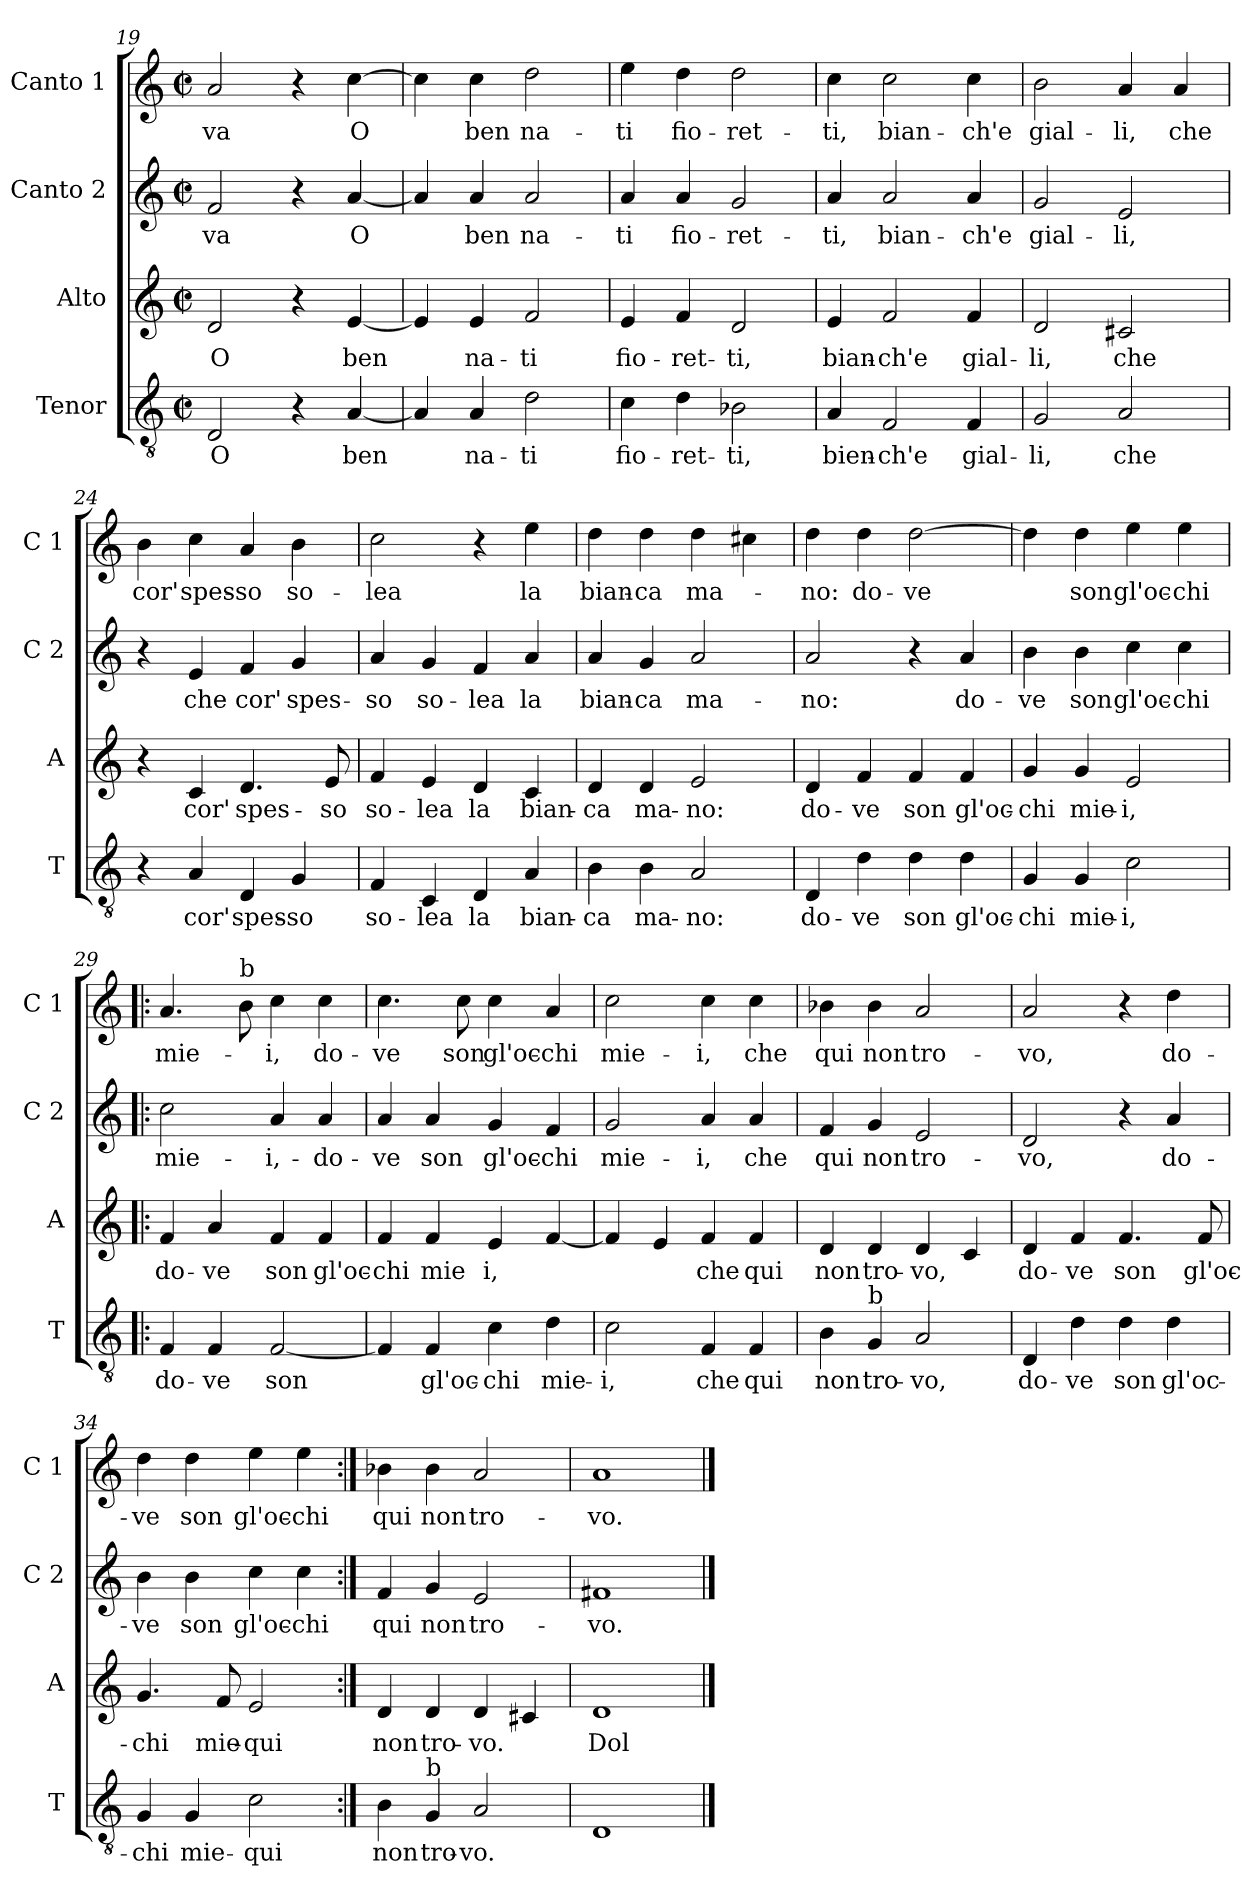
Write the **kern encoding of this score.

**kern	**text	**kern	**text	**kern	**text	**kern	**text
*part4	*part4	*part3	*part3	*part2	*part2	*part1	*part1
*staff4	*staff4	*staff3	*staff3	*staff2	*staff2	*staff1	*staff1
*I"Tenor	*	*I"Alto	*	*I"Canto 2	*	*I"Canto 1	*
*I'T	*	*I'A	*	*I'C 2	*	*I'C 1	*
!!LO:PB:g=z
*clefGv2	*	*clefG2	*	*clefG2	*	*clefG2	*
*k[]	*	*k[]	*	*k[]	*	*k[]	*
*C:	*	*C:	*	*C:	*	*C:	*
*M2/2	*	*M2/2	*	*M2/2	*	*M2/2	*
*met(c|)	*	*met(c|)	*	*met(c|)	*	*met(c|)	*
=19	=19	=19	=19	=19	=19	=19	=19
!	!LO:LY:b	!	!LO:LY:b	!	!LO:LY:b	!	!LO:LY:b
2D/	O	2d/	O	2f/	-va	2a/	-va
4r	.	4r	.	4r	.	4r	.
!	!LO:LY:b	!	!LO:LY:b	!	!LO:LY:b	!	!LO:LY:b
[4A/	ben	[4e/	ben	[4a/	O	[4cc\	O
=20	=20	=20	=20	=20	=20	=20	=20
4A/]	.	4e/]	.	4a/]	.	4cc\]	.
!	!LO:LY:b	!	!LO:LY:b	!	!LO:LY:b	!	!LO:LY:b
4A/	na-	4e/	na-	4a/	ben	4cc\	ben
!	!LO:LY:b	!	!LO:LY:b	!	!LO:LY:b	!	!LO:LY:b
2d\	-ti	2f/	-ti	2a/	na-	2dd\	na-
=21	=21	=21	=21	=21	=21	=21	=21
!	!LO:LY:b	!	!LO:LY:b	!	!LO:LY:b	!	!LO:LY:b
4c\	fio-	4e/	fio-	4a/	-ti	4ee\	-ti
!	!LO:LY:b	!	!LO:LY:b	!	!LO:LY:b	!	!LO:LY:b
4d\	-ret-	4f/	-ret-	4a/	fio-	4dd\	fio-
!	!LO:LY:b	!	!LO:LY:b	!	!LO:LY:b	!	!LO:LY:b
2B-X\	-ti,	2d/	-ti,	2g/	-ret-	2dd\	-ret-
=22	=22	=22	=22	=22	=22	=22	=22
!	!LO:LY:b	!	!LO:LY:b	!	!LO:LY:b	!	!LO:LY:b
4A/	bien-	4e/	bian-	4a/	-ti,	4cc\	-ti,
!	!LO:LY:b	!	!LO:LY:b	!	!LO:LY:b	!	!LO:LY:b
2F/	-ch'e	2f/	-ch'e	2a/	bian-	2cc\	bian-
!	!LO:LY:b	!	!LO:LY:b	!	!LO:LY:b	!	!LO:LY:b
4F/	gial-	4f/	gial-	4a/	-ch'e	4cc\	-ch'e
=23	=23	=23	=23	=23	=23	=23	=23
!	!LO:LY:b	!	!LO:LY:b	!	!LO:LY:b	!	!LO:LY:b
2G/	-li,	2d/	-li,	2g/	gial-	2b\	gial-
!	!LO:LY:b	!	!LO:LY:b	!	!LO:LY:b	!	!LO:LY:b
2A/	che	2c#X/	che	2e/	-li,	4a/	-li,
!	!	!	!	!	!	!	!LO:LY:b
.	.	.	.	.	.	4a/	che
=24	=24	=24	=24	=24	=24	=24	=24
!	!	!	!	!	!	!	!LO:LY:b
4r	.	4r	.	4r	.	4b\	cor'
!	!LO:LY:b	!	!LO:LY:b	!	!LO:LY:b	!	!LO:LY:b
4A/	cor'	4c/	cor'	4e/	che	4cc\	spes-
!	!LO:LY:b	!	!LO:LY:b	!	!LO:LY:b	!	!LO:LY:b
4D/	spes-	4.d/	spes-	4f/	cor'	4a/	-so
!	!LO:LY:b	!	!	!	!LO:LY:b	!	!LO:LY:b
4G/	-so	.	.	4g/	spes-	4b\	so-
!	!	!	!LO:LY:b	!	!	!	!
.	.	8e/	-so	.	.	.	.
!!LO:LB:g=z
=25	=25	=25	=25	=25	=25	=25	=25
!	!LO:LY:b	!	!LO:LY:b	!	!LO:LY:b	!	!LO:LY:b
4F/	so-	4f/	so-	4a/	-so	2cc\	-lea
!	!LO:LY:b	!	!LO:LY:b	!	!LO:LY:b	!	!
4C/	-lea	4e/	-lea	4g/	so-	.	.
!	!LO:LY:b	!	!LO:LY:b	!	!LO:LY:b	!	!
4D/	la	4d/	la	4f/	-lea	4r	.
!	!LO:LY:b	!	!LO:LY:b	!	!LO:LY:b	!	!LO:LY:b
4A/	bian-	4c/	bian-	4a/	la	4ee\	la
=26	=26	=26	=26	=26	=26	=26	=26
!	!LO:LY:b	!	!LO:LY:b	!	!LO:LY:b	!	!LO:LY:b
4B\	-ca	4d/	-ca	4a/	bian-	4dd\	bian-
!	!LO:LY:b	!	!LO:LY:b	!	!LO:LY:b	!	!LO:LY:b
4B\	ma-	4d/	ma-	4g/	-ca	4dd\	-ca
!	!LO:LY:b	!	!LO:LY:b	!	!LO:LY:b	!	!LO:LY:b
2A/	-no:	2e/	-no:	2a/	ma-	4dd\	ma-
.	.	.	.	.	.	4cc#X\	.
=27	=27	=27	=27	=27	=27	=27	=27
!	!LO:LY:b	!	!LO:LY:b	!	!LO:LY:b	!	!LO:LY:b
4D/	do-	4d/	do-	2a/	-no:	4dd\	-no:
!	!LO:LY:b	!	!LO:LY:b	!	!	!	!LO:LY:b
4d\	-ve	4f/	-ve	.	.	4dd\	do-
!	!LO:LY:b	!	!LO:LY:b	!	!	!	!LO:LY:b
4d\	son	4f/	son	4r	.	[2dd\	-ve
!	!LO:LY:b	!	!LO:LY:b	!	!LO:LY:b	!	!
4d\	gl'oc-	4f/	gl'oc-	4a/	do-	.	.
=28	=28	=28	=28	=28	=28	=28	=28
!	!LO:LY:b	!	!LO:LY:b	!	!LO:LY:b	!	!
4G/	-chi	4g/	-chi	4b\	-ve	4dd\]	.
!	!LO:LY:b	!	!LO:LY:b	!	!LO:LY:b	!	!LO:LY:b
4G/	mie-	4g/	mie-	4b\	son	4dd\	son
!	!LO:LY:b	!	!LO:LY:b	!	!LO:LY:b	!	!LO:LY:b
2c\	-i,	2e/	-i,	4cc\	gl'oc-	4ee\	gl'oc-
!	!	!	!	!	!LO:LY:b	!	!LO:LY:b
.	.	.	.	4cc\	-chi	4ee\	-chi
=29!|:	=29!|:	=29!|:	=29!|:	=29!|:	=29!|:	=29!|:	=29!|:
!	!LO:LY:b	!	!LO:LY:b	!	!LO:LY:b	!	!LO:LY:b
4F/	do-	4f/	do-	2cc\	mie-	4.a/	mie-
!	!LO:LY:b	!	!LO:LY:b	!	!	!	!
4F/	-ve	4a/	-ve	.	.	.	.
!	!	!	!	!	!	!LO:TX:a:t=b	!
.	.	.	.	.	.	8b\	.
!	!LO:LY:b	!	!LO:LY:b	!	!LO:LY:b	!	!LO:LY:b
[2F/	son	4f/	son	4a/	-i,-	4cc\	-i,
!	!	!	!LO:LY:b	!	!LO:LY:b	!	!LO:LY:b
.	.	4f/	gl'oc-	4a/	-do-	4cc\	do-
=30	=30	=30	=30	=30	=30	=30	=30
!	!	!	!LO:LY:b	!	!LO:LY:b	!	!LO:LY:b
4F/]	.	4f/	-chi	4a/	-ve	4.cc\	-ve
!	!LO:LY:b	!	!LO:LY:b	!	!LO:LY:b	!	!
4F/	gl'oc-	4f/	mie	4a/	son	.	.
!	!	!	!	!	!	!	!LO:LY:b
.	.	.	.	.	.	8cc\	son
!	!LO:LY:b	!	!LO:LY:b	!	!LO:LY:b	!	!LO:LY:b
4c\	-chi	4e/	i,	4g/	gl'oc-	4cc\	gl'oc-
!	!LO:LY:b	!	!	!	!LO:LY:b	!	!LO:LY:b
4d\	mie-	[4f/	.	4f/	-chi	4a/	-chi
!!LO:LB:g=z
=31	=31	=31	=31	=31	=31	=31	=31
!	!LO:LY:b	!	!	!	!LO:LY:b	!	!LO:LY:b
2c\	-i,	4f/]	.	2g/	mie-	2cc\	mie-
.	.	4e/	.	.	.	.	.
!	!LO:LY:b	!	!LO:LY:b	!	!LO:LY:b	!	!LO:LY:b
4F/	che	4f/	che	4a/	-i,	4cc\	-i,
!	!LO:LY:b	!	!LO:LY:b	!	!LO:LY:b	!	!LO:LY:b
4F/	qui	4f/	qui	4a/	che	4cc\	che
=32	=32	=32	=32	=32	=32	=32	=32
!	!LO:LY:b	!	!LO:LY:b	!	!LO:LY:b	!	!LO:LY:b
4B\	non	4d/	non	4f/	qui	4b-X\	qui
!LO:TX:a:t=b	!	!	!	!	!	!	!
!	!LO:LY:b	!	!LO:LY:b	!	!LO:LY:b	!	!LO:LY:b
4G/	tro-	4d/	tro-	4g/	non	4b-\	non
!	!LO:LY:b	!	!LO:LY:b	!	!LO:LY:b	!	!LO:LY:b
2A/	-vo,	4d/	-vo,	2e/	tro-	2a/	tro-
.	.	4c/	.	.	.	.	.
=33	=33	=33	=33	=33	=33	=33	=33
!	!LO:LY:b	!	!LO:LY:b	!	!LO:LY:b	!	!LO:LY:b
4D/	do-	4d/	do-	2d/	-vo,	2a/	-vo,
!	!LO:LY:b	!	!LO:LY:b	!	!	!	!
4d\	-ve	4f/	-ve	.	.	.	.
!	!LO:LY:b	!	!LO:LY:b	!	!	!	!
4d\	son	4.f/	son	4r	.	4r	.
!	!LO:LY:b	!	!	!	!LO:LY:b	!	!LO:LY:b
4d\	gl'oc-	.	.	4a/	do-	4dd\	do-
!	!	!	!LO:LY:b	!	!	!	!
.	.	8f/	gl'oc-	.	.	.	.
=34	=34	=34	=34	=34	=34	=34	=34
!	!LO:LY:b	!	!LO:LY:b	!	!LO:LY:b	!	!LO:LY:b
4G/	-chi	4.g/	-chi	4b\	-ve	4dd\	-ve
!	!LO:LY:b	!	!	!	!LO:LY:b	!	!LO:LY:b
4G/	mie-	.	.	4b\	son	4dd\	son
!	!	!	!LO:LY:b	!	!	!	!
.	.	8f/	mie-	.	.	.	.
!	!LO:LY:b	!	!LO:LY:b	!	!LO:LY:b	!	!LO:LY:b
2c\	-qui	2e/	-qui	4cc\	gl'oc-	4ee\	gl'oc-
!	!	!	!	!	!LO:LY:b	!	!LO:LY:b
.	.	.	.	4cc\	-chi	4ee\	-chi
=35:|!	=35:|!	=35:|!	=35:|!	=35:|!	=35:|!	=35:|!	=35:|!
!	!LO:LY:b	!	!LO:LY:b	!	!LO:LY:b	!	!LO:LY:b
4B\	non	4d/	non	4f/	qui	4b-X\	qui
!LO:TX:a:t=b	!	!	!	!	!	!	!
!	!LO:LY:b	!	!LO:LY:b	!	!LO:LY:b	!	!LO:LY:b
4G/	tro-	4d/	tro-	4g/	non	4b-\	non
!	!LO:LY:b	!	!LO:LY:b	!	!LO:LY:b	!	!LO:LY:b
2A/	-vo.	4d/	-vo.	2e/	tro-	2a/	tro-
.	.	4c#X/	.	.	.	.	.
=36	=36	=36	=36	=36	=36	=36	=36
!	!	!	!LO:LY:b	!	!LO:LY:b	!	!LO:LY:b
1D	.	1d	Dol-	1f#X	-vo.	1a	-vo.
==	==	==	==	==	==	==	==
*-	*-	*-	*-	*-	*-	*-	*-
